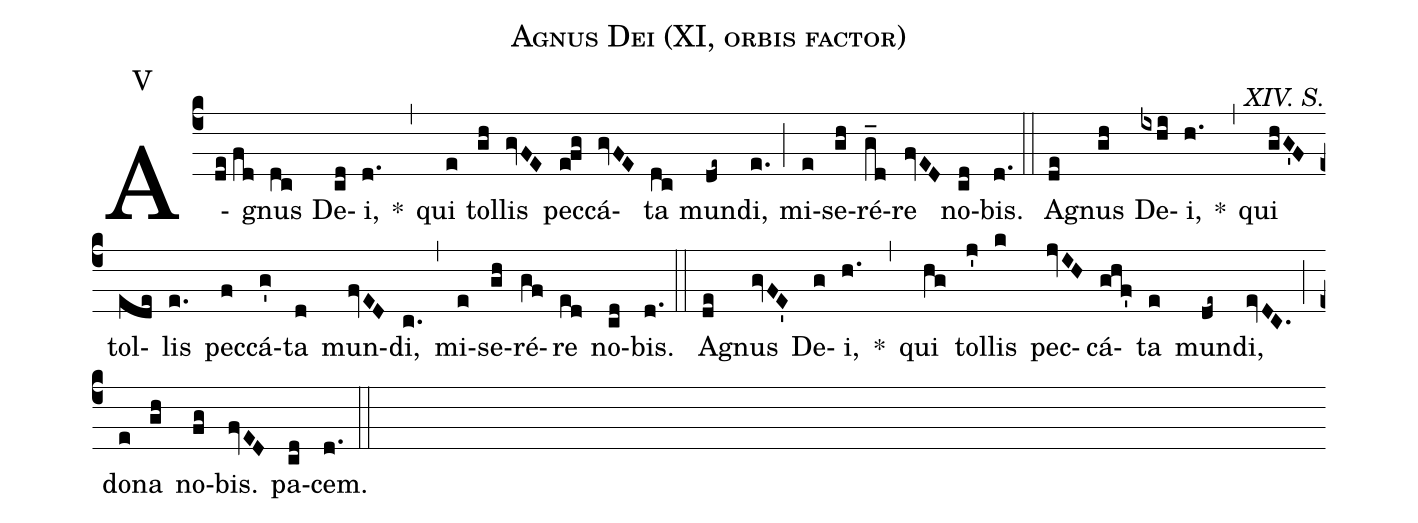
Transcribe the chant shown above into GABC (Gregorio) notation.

name: Agnus Dei (XI, orbis factor);
commentary: XIV. S.;
annotation: V;
%%
(c4)
A(de//fd)gnus(dc) De(cd)i,(d.) *(,) qui(e) tol(gh)lis(gvFE) pec(e!fg)cá(gvFE)ta(dc) mun(de~)di,(e.) (;) mi(e)se(gh)ré(g_d)re(fvED) no(cd)bis.(d.) (::)
A(de)gnus(gh) De(ixhi)i,(h.) *(,) qui(ghG'F) tol(ede)lis(e.) pec(f)cá(g')ta(d) mun(fvED)di,(c.) (,) mi(e)se(gh)ré(gf)re(ed) no(cd)bis.(d.) (::)
A(de)gnus(gvFE') De(g)i,(h.) *(,) qui(hg) tol(j')lis(k) pec(jvIH)cá(ghf')ta(e) mun(de~)di,(evDC.) (;) do(e)na(gh) no(fg)bis.(fvED) pa(cd)cem.(d.) (::)
